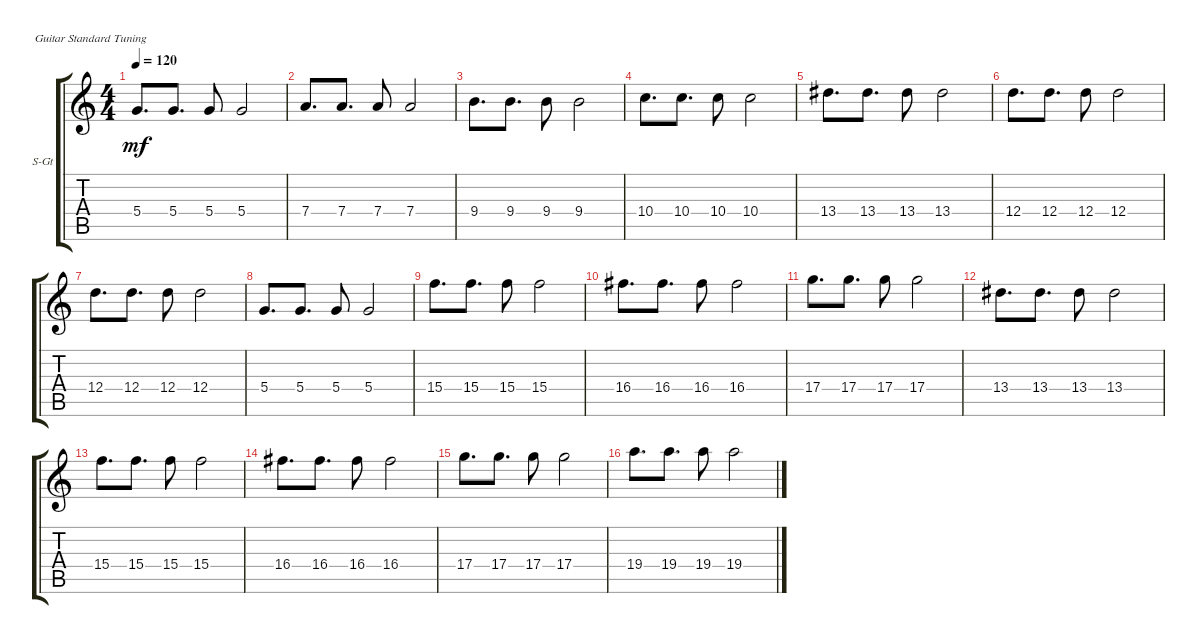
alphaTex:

\defaultSystemsLayout 4
\bracketExtendMode groupsimilarinstruments
\firstSystemTrackNameOrientation horizontal
\otherSystemsTrackNameOrientation horizontal
\track ("Guitar 1" "S-Gt") {instrument acousticguitarsteel}
\staff {score tabs}
\tuning (E4 B3 G3 D3 A2 E2)
\ts (4 4)
\tempo 120
\clef g2
\ks c
5.4.8{d dy mf} 5.4.8{d} 5.4.8 5.4.2 |
7.4.8{d} 7.4.8{d} 7.4.8 7.4.2 |
9.4.8{d} 9.4.8{d} 9.4.8 9.4.2 |
10.4.8{d} 10.4.8{d} 10.4.8 10.4.2 |
13.4.8{d} 13.4.8{d} 13.4.8 13.4.2 |
12.4.8{d} 12.4.8{d} 12.4.8 12.4.2 |
12.4.8{d} 12.4.8{d} 12.4.8 12.4.2 |
5.4.8{d} 5.4.8{d} 5.4.8 5.4.2 |
15.4.8{d} 15.4.8{d} 15.4.8 15.4.2 |
16.4.8{d} 16.4.8{d} 16.4.8 16.4.2 |
17.4.8{d} 17.4.8{d} 17.4.8 17.4.2 |
13.4.8{d} 13.4.8{d} 13.4.8 13.4.2 |
15.4.8{d} 15.4.8{d} 15.4.8 15.4.2 |
16.4.8{d} 16.4.8{d} 16.4.8 16.4.2 |
17.4.8{d} 17.4.8{d} 17.4.8 17.4.2 |
19.4.8{d} 19.4.8{d} 19.4.8 19.4.2
